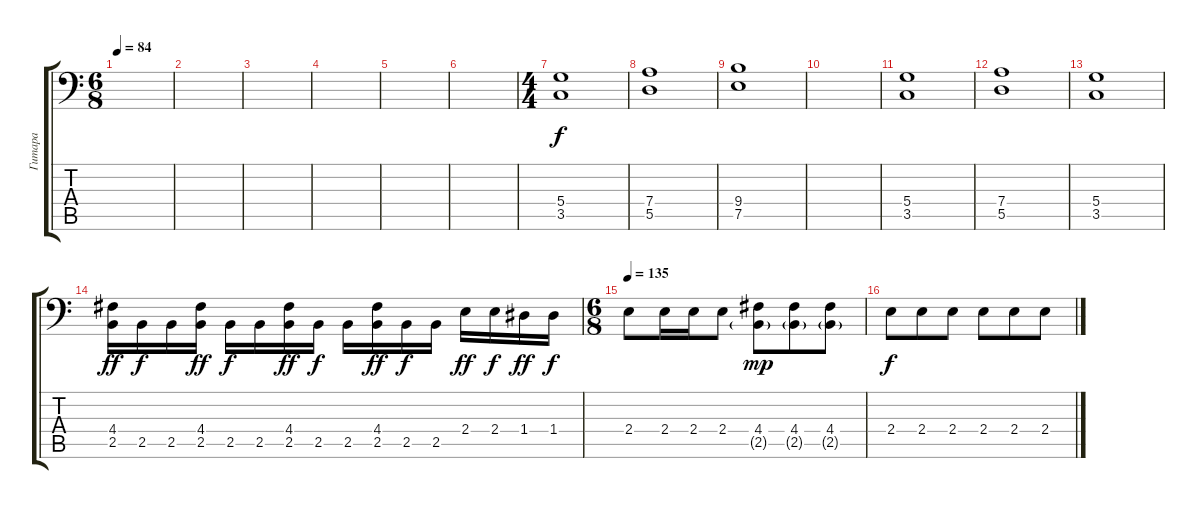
\track ("Гитара" "Гитара") {instrument distortionguitar}
\staff {score tabs}
\tuning (E3 B2 G2 D2 A1 E1) {hide}
\ts (6 8)
\tempo 84
\clef f4
\ks c
|
|
|
|
|
|
\ts (4 4)
\section ("" "")
(5.4 3.5).1{dy f volume 10 instrument distortionguitar} |
(7.4 5.5).1 |
(9.4 7.5).1 |
|
(5.4 3.5).1{balance 8} |
(7.4 5.5).1 |
(5.4 3.5).1 |
(4.4 2.5).16{dy ff volume 9 instrument distortionguitar} 2.5.16{dy f} 2.5.16 (4.4 2.5).16{dy ff} 2.5.16{dy f} 2.5.16 (4.4 2.5).16{dy ff} 2.5.16{dy f} 2.5.16 (4.4 2.5).16{dy ff} 2.5.16{dy f} 2.5.16 2.4.16{dy ff} 2.4.16{dy f} 1.4.16{dy ff} 1.4.16{dy f} |
\ts (6 8)
\section ("" "")
\tempo 135
2.4.8{volume 12} 2.4.16 2.4.16 2.4.8 (4.4 2.5{g}).8{dy mp} (4.4 2.5{g}).8 (4.4 2.5{g}).8 |
2.4.8{dy f} 2.4.8 2.4.8 2.4.8 2.4.8 2.4.8
